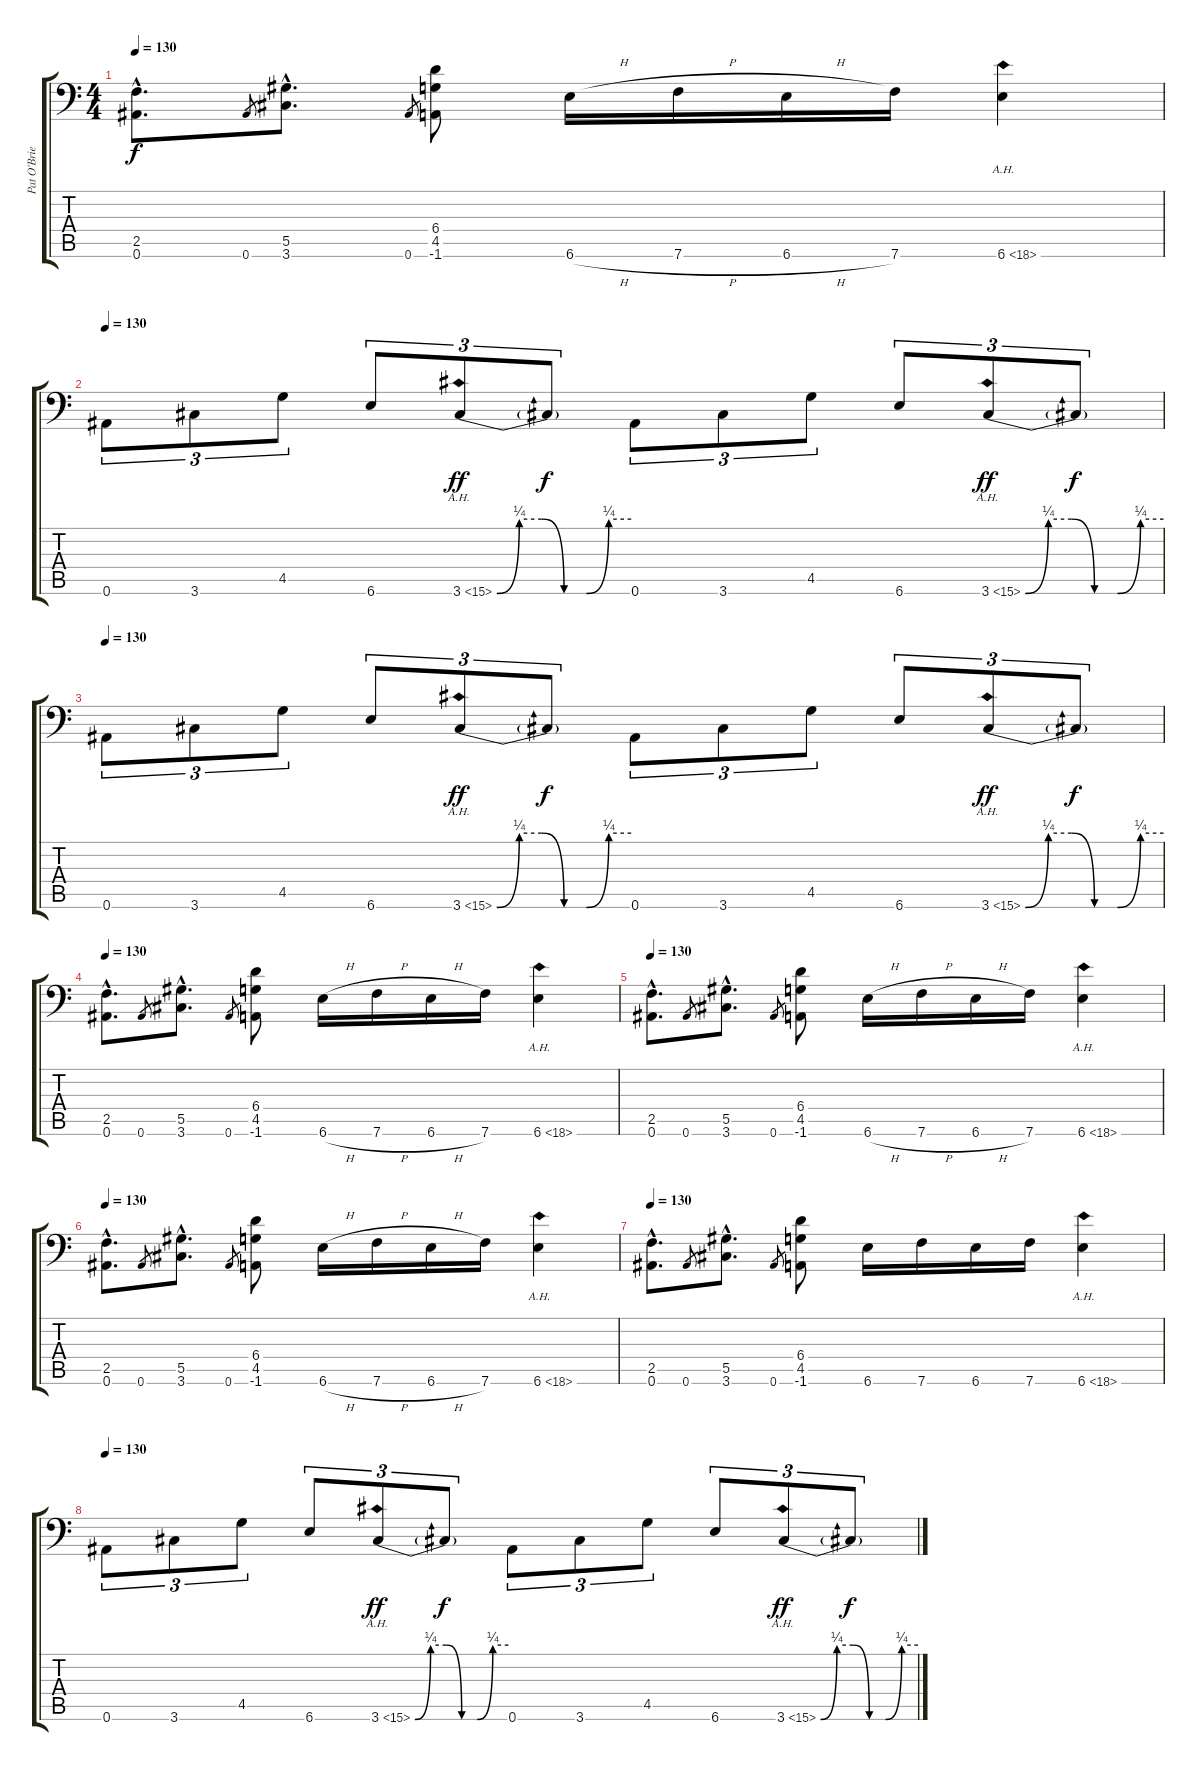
\track ("Pat O'Brien" "Pat O'Brie") {instrument distortionguitar}
\staff {score tabs}
\tuning (Bb3 F3 Db3 Ab2 Eb2 Bb1) {hide}
\ts (4 4)
\tempo 130
\clef f4
\ks c
(2.5{hac} 0.6{hac}).8{d dy f instrument distortionguitar} 0.6.8{gr} (5.5{hac} 3.6{hac}).8{d} 0.6.8{gr} (6.4 4.5 -1.6).8 6.6{h}.16 7.6{h}.16 6.6{h}.16 7.6.16 6.6{ah 12}.4{instrument guitarharmonics} |
\tempo 130
0.6.8{tu (3 2) instrument distortionguitar} 3.6.8{tu (3 2)} 4.5.8{tu (3 2)} 6.6.8{tu (3 2)} 3.6{be (custom 0 0 10 1 20 1 30 0 40 0 50 1 60 1) ah 12}.8{tu (3 2) dy ff instrument guitarharmonics} 3.6{t}.8{tu (3 2) dy f} 0.6.8{tu (3 2) instrument distortionguitar} 3.6.8{tu (3 2)} 4.5.8{tu (3 2)} 6.6.8{tu (3 2)} 3.6{be (custom 0 0 10 1 20 1 30 0 40 0 50 1 60 1) ah 12}.8{tu (3 2) dy ff instrument guitarharmonics} 3.6{t}.8{tu (3 2) dy f} |
\tempo 130
0.6.8{tu (3 2) instrument distortionguitar} 3.6.8{tu (3 2)} 4.5.8{tu (3 2)} 6.6.8{tu (3 2)} 3.6{be (custom 0 0 10 1 20 1 30 0 40 0 50 1 60 1) ah 12}.8{tu (3 2) dy ff instrument guitarharmonics} 3.6{t}.8{tu (3 2) dy f} 0.6.8{tu (3 2) instrument distortionguitar} 3.6.8{tu (3 2)} 4.5.8{tu (3 2)} 6.6.8{tu (3 2)} 3.6{be (custom 0 0 10 1 20 1 30 0 40 0 50 1 60 1) ah 12}.8{tu (3 2) dy ff instrument guitarharmonics} 3.6{t}.8{tu (3 2) dy f} |
\tempo 130
(2.5{hac} 0.6{hac}).8{d instrument distortionguitar} 0.6.8{gr} (5.5{hac} 3.6{hac}).8{d} 0.6.8{gr} (6.4 4.5 -1.6).8 6.6{h}.16 7.6{h}.16 6.6{h}.16 7.6.16 6.6{ah 12}.4{instrument guitarharmonics} |
\tempo 130
(2.5{hac} 0.6{hac}).8{d instrument distortionguitar} 0.6.8{gr} (5.5{hac} 3.6{hac}).8{d} 0.6.8{gr} (6.4 4.5 -1.6).8 6.6{h}.16 7.6{h}.16 6.6{h}.16 7.6.16 6.6{ah 12}.4{instrument guitarharmonics} |
\tempo 130
(2.5{hac} 0.6{hac}).8{d instrument distortionguitar} 0.6.8{gr} (5.5{hac} 3.6{hac}).8{d} 0.6.8{gr} (6.4 4.5 -1.6).8 6.6{h}.16 7.6{h}.16 6.6{h}.16 7.6.16 6.6{ah 12}.4{instrument guitarharmonics} |
\tempo 130
(2.5{hac} 0.6{hac}).8{d instrument distortionguitar} 0.6.8{gr} (5.5{hac} 3.6{hac}).8{d} 0.6.8{gr} (6.4 4.5 -1.6).8 6.6.16 7.6.16 6.6.16 7.6.16 6.6{ah 12}.4{instrument guitarharmonics} |
\tempo 130
0.6.8{tu (3 2) instrument distortionguitar} 3.6.8{tu (3 2)} 4.5.8{tu (3 2)} 6.6.8{tu (3 2)} 3.6{be (custom 0 0 10 1 20 1 30 0 40 0 50 1 60 1) ah 12}.8{tu (3 2) dy ff instrument guitarharmonics} 3.6{t}.8{tu (3 2) dy f} 0.6.8{tu (3 2) instrument distortionguitar} 3.6.8{tu (3 2)} 4.5.8{tu (3 2)} 6.6.8{tu (3 2)} 3.6{be (custom 0 0 10 1 20 1 30 0 40 0 50 1 60 1) ah 12}.8{tu (3 2) dy ff instrument guitarharmonics} 3.6{t}.8{tu (3 2) dy f}
